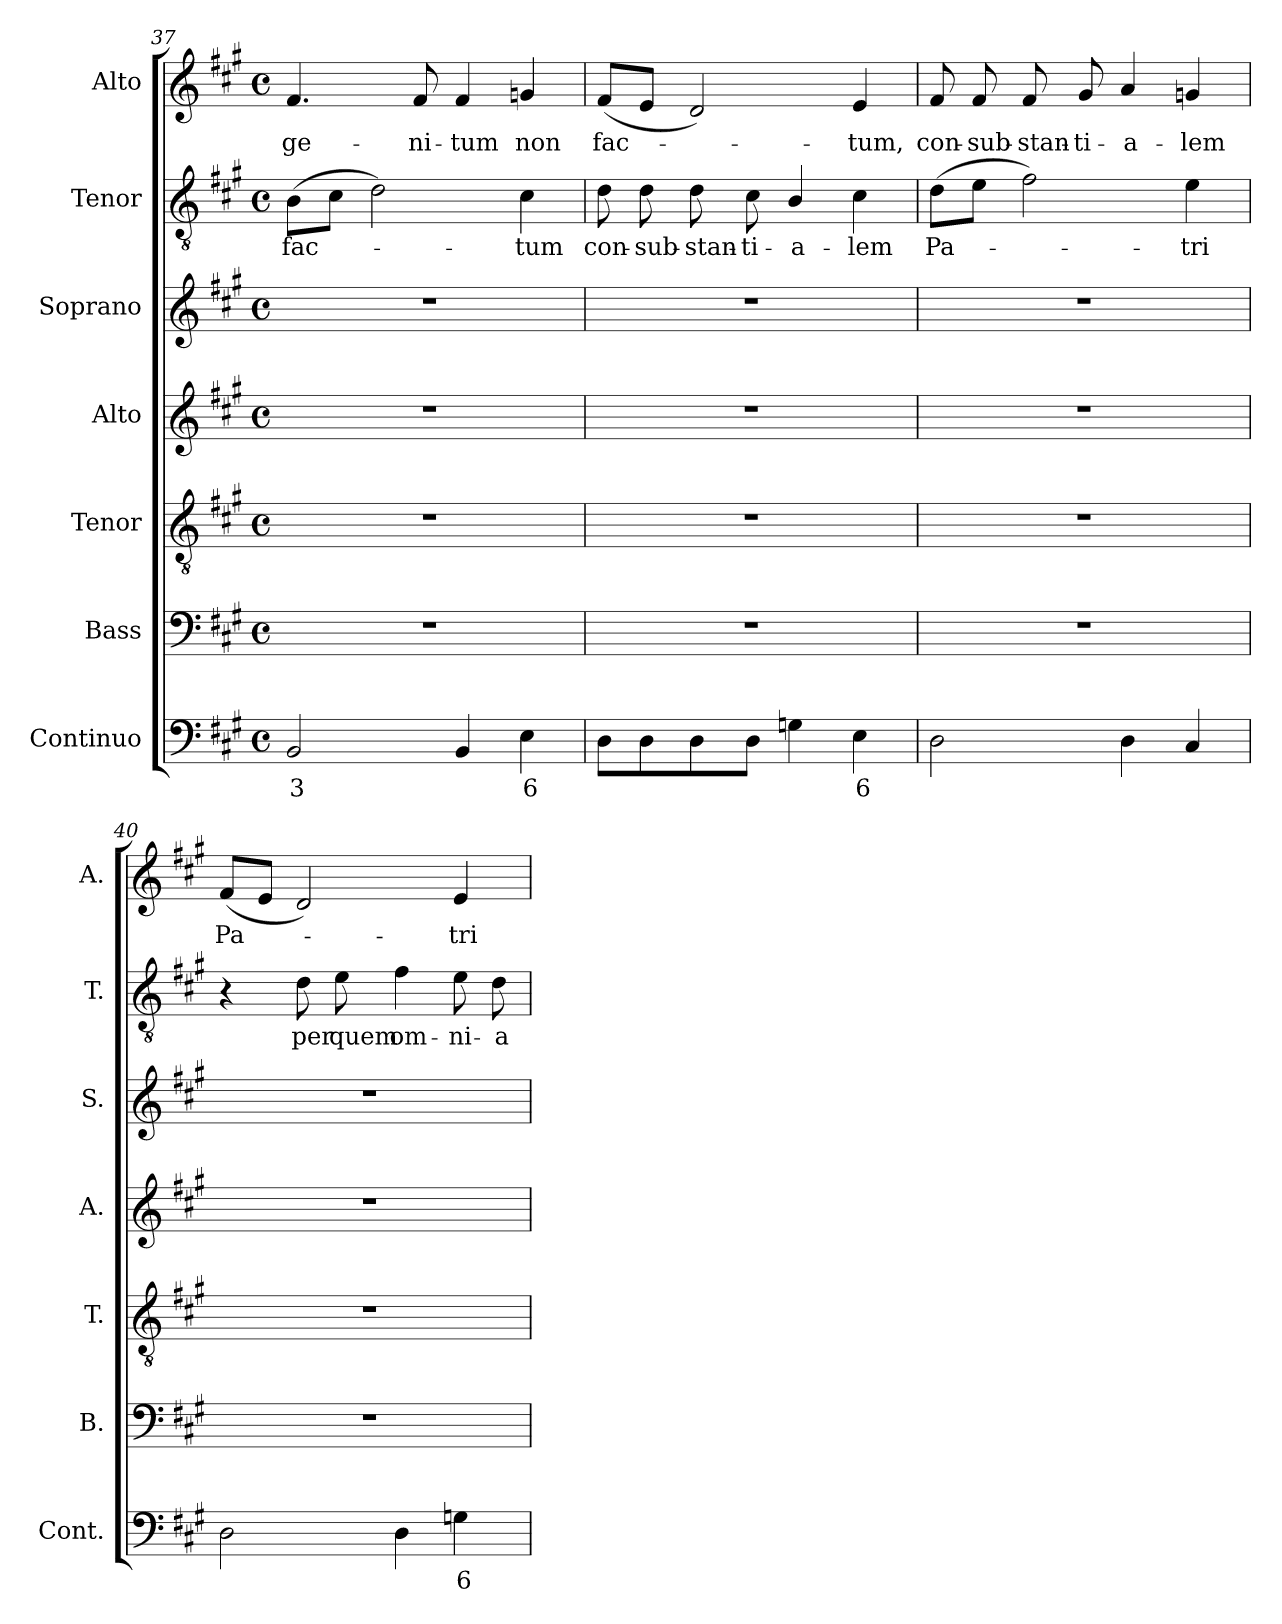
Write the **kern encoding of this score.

**kern	**text	**kern	**kern	**kern	**kern	**kern	**text	**kern	**text
*part7	*part7	*part6	*part5	*part4	*part3	*part2	*part2	*part1	*part1
*staff7	*staff7	*staff6	*staff5	*staff4	*staff3	*staff2	*staff2	*staff1	*staff1
*I"Continuo	*	*I"Bass	*I"Tenor	*I"Alto	*I"Soprano	*I"Tenor	*	*I"Alto	*
*I'Cont.	*	*I'B.	*I'T.	*I'A.	*I'S.	*I'T.	*	*I'A.	*
*clefF4	*	*clefF4	*clefGv2	*clefG2	*clefG2	*clefGv2	*	*clefG2	*
*	*	*	*ITrd7c12	*	*	*ITrd7c12	*	*	*
*k[f#c#g#]	*	*k[f#c#g#]	*k[f#c#g#]	*k[f#c#g#]	*k[f#c#g#]	*k[f#c#g#]	*	*k[f#c#g#]	*
*A:	*	*A:	*A:	*A:	*A:	*A:	*	*A:	*
*M4/4	*	*M4/4	*M4/4	*M4/4	*M4/4	*M4/4	*	*M4/4	*
*met(c)	*	*met(c)	*met(c)	*met(c)	*met(c)	*met(c)	*	*met(c)	*
=37	=37	=37	=37	=37	=37	=37	=37	=37	=37
!	!LO:LY:b:color=#000000	!	!	!	!	!	!	!	!
!	!	!	!	!	!	!	!LO:LY:b:color=#000000	!	!
!	!	!	!	!	!	!	!	!	!LO:LY:b:color=#000000
2BBi/	3	1r	1r	1r	1r	(8BBi\L	fac-	4.f#i/	ge-
.	.	.	.	.	.	8C#i\J	.	.	.
.	.	.	.	.	.	2Di\)	.	.	.
!	!	!	!	!	!	!	!	!	!LO:LY:b:color=#000000
.	.	.	.	.	.	.	.	8f#i/	-ni-
!	!	!	!	!	!	!	!	!	!LO:LY:b:color=#000000
4BBi/	.	.	.	.	.	.	.	4f#i/	-tum
!	!LO:LY:b:color=#000000	!	!	!	!	!	!	!	!
!	!	!	!	!	!	!	!LO:LY:b:color=#000000	!	!
!	!	!	!	!	!	!	!	!	!LO:LY:b:color=#000000
4Ei\	6	.	.	.	.	4C#i\	-tum	4gni/	non
=38	=38	=38	=38	=38	=38	=38	=38	=38	=38
!	!	!	!	!	!	!	!LO:LY:b:color=#000000	!	!
!	!	!	!	!	!	!	!	!	!LO:LY:b:color=#000000
8Di\L	.	1r	1r	1r	1r	8Di\	con-	(8f#i/L	fac-
!	!	!	!	!	!	!	!LO:LY:b:color=#000000	!	!
8Di\	.	.	.	.	.	8Di\	-sub-	8ei/J	.
!	!	!	!	!	!	!	!LO:LY:b:color=#000000	!	!
8Di\	.	.	.	.	.	8Di\	-stan-	2di/)	.
!	!	!	!	!	!	!	!LO:LY:b:color=#000000	!	!
8Di\J	.	.	.	.	.	8C#i\	-ti-	.	.
!	!	!	!	!	!	!	!LO:LY:b:color=#000000	!	!
4Gni\	.	.	.	.	.	4BBi/	-a-	.	.
!	!LO:LY:b:color=#000000	!	!	!	!	!	!	!	!
!	!	!	!	!	!	!	!LO:LY:b:color=#000000	!	!
!	!	!	!	!	!	!	!	!	!LO:LY:b:color=#000000
4Ei\	6	.	.	.	.	4C#i\	-lem	4ei/	-tum,
!!LO:PB:g=z
=39	=39	=39	=39	=39	=39	=39	=39	=39	=39
!	!	!	!	!	!	!	!LO:LY:b:color=#000000	!	!
!	!	!	!	!	!	!	!	!	!LO:LY:b:color=#000000
2Di\	.	1r	1r	1r	1r	(8Di\L	Pa-	8f#i/	con-
!	!	!	!	!	!	!	!	!	!LO:LY:b:color=#000000
.	.	.	.	.	.	8Ei\J	.	8f#i/	-sub-
!	!	!	!	!	!	!	!	!	!LO:LY:b:color=#000000
.	.	.	.	.	.	2F#i\)	.	8f#i/	-stan-
!	!	!	!	!	!	!	!	!	!LO:LY:b:color=#000000
.	.	.	.	.	.	.	.	8g#i/	-ti-
!	!	!	!	!	!	!	!	!	!LO:LY:b:color=#000000
4Di\	.	.	.	.	.	.	.	4ai/	-a-
!	!	!	!	!	!	!	!LO:LY:b:color=#000000	!	!
!	!	!	!	!	!	!	!	!	!LO:LY:b:color=#000000
4C#i/	.	.	.	.	.	4Ei\	-tri	4gni/	-lem
=40	=40	=40	=40	=40	=40	=40	=40	=40	=40
!	!	!	!	!	!	!	!	!	!LO:LY:b:color=#000000
2Di\	.	1r	1r	1r	1r	4r	.	(8f#i/L	Pa-
.	.	.	.	.	.	.	.	8ei/J	.
!	!	!	!	!	!	!	!LO:LY:b:color=#000000	!	!
.	.	.	.	.	.	8Di\	per	2di/)	.
!	!	!	!	!	!	!	!LO:LY:b:color=#000000	!	!
.	.	.	.	.	.	8Ei\	quem	.	.
!	!	!	!	!	!	!	!LO:LY:b:color=#000000	!	!
4Di\	.	.	.	.	.	4F#i\	om-	.	.
!	!LO:LY:b:color=#000000	!	!	!	!	!	!	!	!
!	!	!	!	!	!	!	!LO:LY:b:color=#000000	!	!
!	!	!	!	!	!	!	!	!	!LO:LY:b:color=#000000
4Gni\	6	.	.	.	.	8Ei\	-ni-	4ei/	-tri
!	!	!	!	!	!	!	!LO:LY:b:color=#000000	!	!
.	.	.	.	.	.	8Di\	-a	.	.
=	=	=	=	=	=	=	=	=	=
*-	*-	*-	*-	*-	*-	*-	*-	*-	*-
